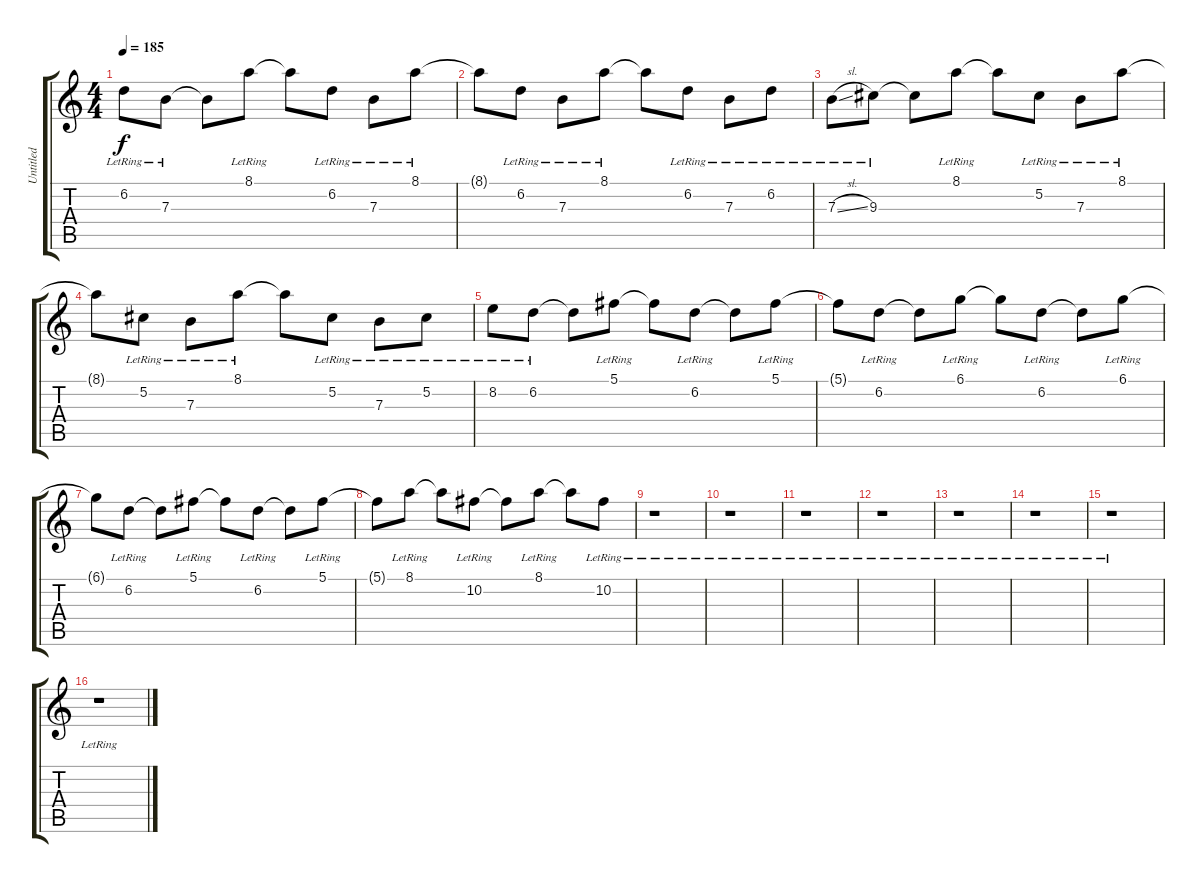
\track ("Untitled" "Untitled") {instrument electricguitarclean}
\staff {score tabs}
\tuning (Db4 Ab3 E3 B2 Gb2 B1) {hide}
\ts (4 4)
\tempo 185
\clef g2
\ks c
6.2{lr}.8{dy f} 7.3{lr}.8 7.3{t}.8 8.1{lr}.8 8.1{t}.8 6.2{lr}.8 7.3{lr}.8 8.1{lr}.8 |
8.1{t}.8 6.2{lr}.8 7.3{lr}.8 8.1{lr}.8 8.1{t}.8 6.2{lr}.8 7.3{lr}.8 6.2{lr}.8 |
7.3{sl lr}.8 9.3{lr}.8 9.3{t}.8 8.1{lr}.8 8.1{t}.8 5.2{lr}.8 7.3{lr}.8 8.1{lr}.8 |
8.1{t}.8 5.2{lr}.8 7.3{lr}.8 8.1{lr}.8 8.1{t}.8 5.2{lr}.8 7.3{lr}.8 5.2{lr}.8 |
8.2{lr}.8 6.2{lr}.8 6.2{t}.8 5.1{lr}.8 5.1{t}.8 6.2{lr}.8 6.2{t}.8 5.1{lr}.8 |
5.1{t}.8 6.2{lr}.8 6.2{t}.8 6.1{lr}.8 6.1{t}.8 6.2{lr}.8 6.2{t}.8 6.1{lr}.8 |
6.1{t}.8 6.2{lr}.8 6.2{t}.8 5.1{lr}.8 5.1{t}.8 6.2{lr}.8 6.2{t}.8 5.1{lr}.8 |
5.1{t}.8 8.1{lr}.8 8.1{t}.8 10.2{lr}.8 10.2{t}.8 8.1{lr}.8 8.1{t}.8 10.2{lr}.8 |
r.1 |
r.1 |
r.1 |
r.1 |
r.1 |
r.1 |
r.1 |
r.1
